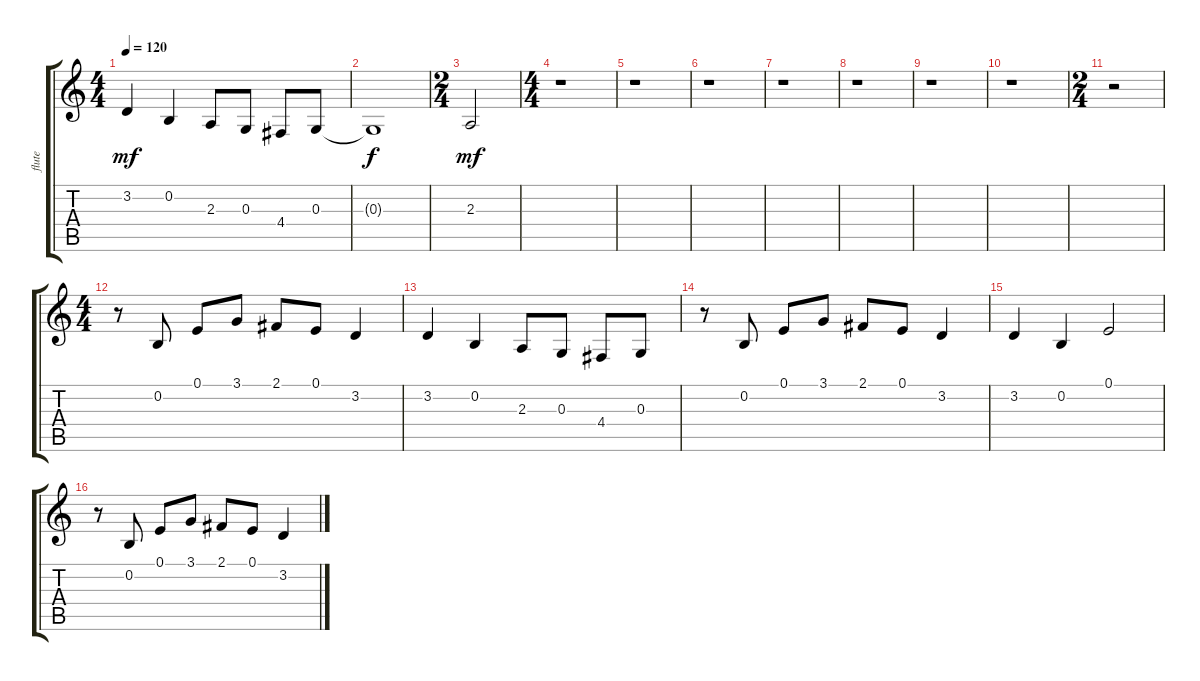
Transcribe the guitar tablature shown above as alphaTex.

\track ("flute" "flute") {instrument clarinet}
\staff {score tabs}
\tuning (E4 B3 G3 D3 A2 E2) {hide}
\ts (4 4)
\tempo 120
\clef g2
\ks c
3.2.4{dy mf} 0.2.4 2.3.8 0.3.8 4.4.8 0.3.8 |
0.3{t}.1{dy f} |
\ts (2 4)
2.3.2{dy mf} |
\ts (4 4)
r.1 |
r.1 |
r.1 |
r.1 |
r.1 |
r.1 |
r.1 |
\ts (2 4)
r.2 |
\ts (4 4)
r.8 0.2.8 0.1.8 3.1.8 2.1.8 0.1.8 3.2.4 |
3.2.4 0.2.4 2.3.8 0.3.8 4.4.8 0.3.8 |
r.8 0.2.8 0.1.8 3.1.8 2.1.8 0.1.8 3.2.4 |
3.2.4 0.2.4 0.1.2 |
r.8 0.2.8 0.1.8 3.1.8 2.1.8 0.1.8 3.2.4
